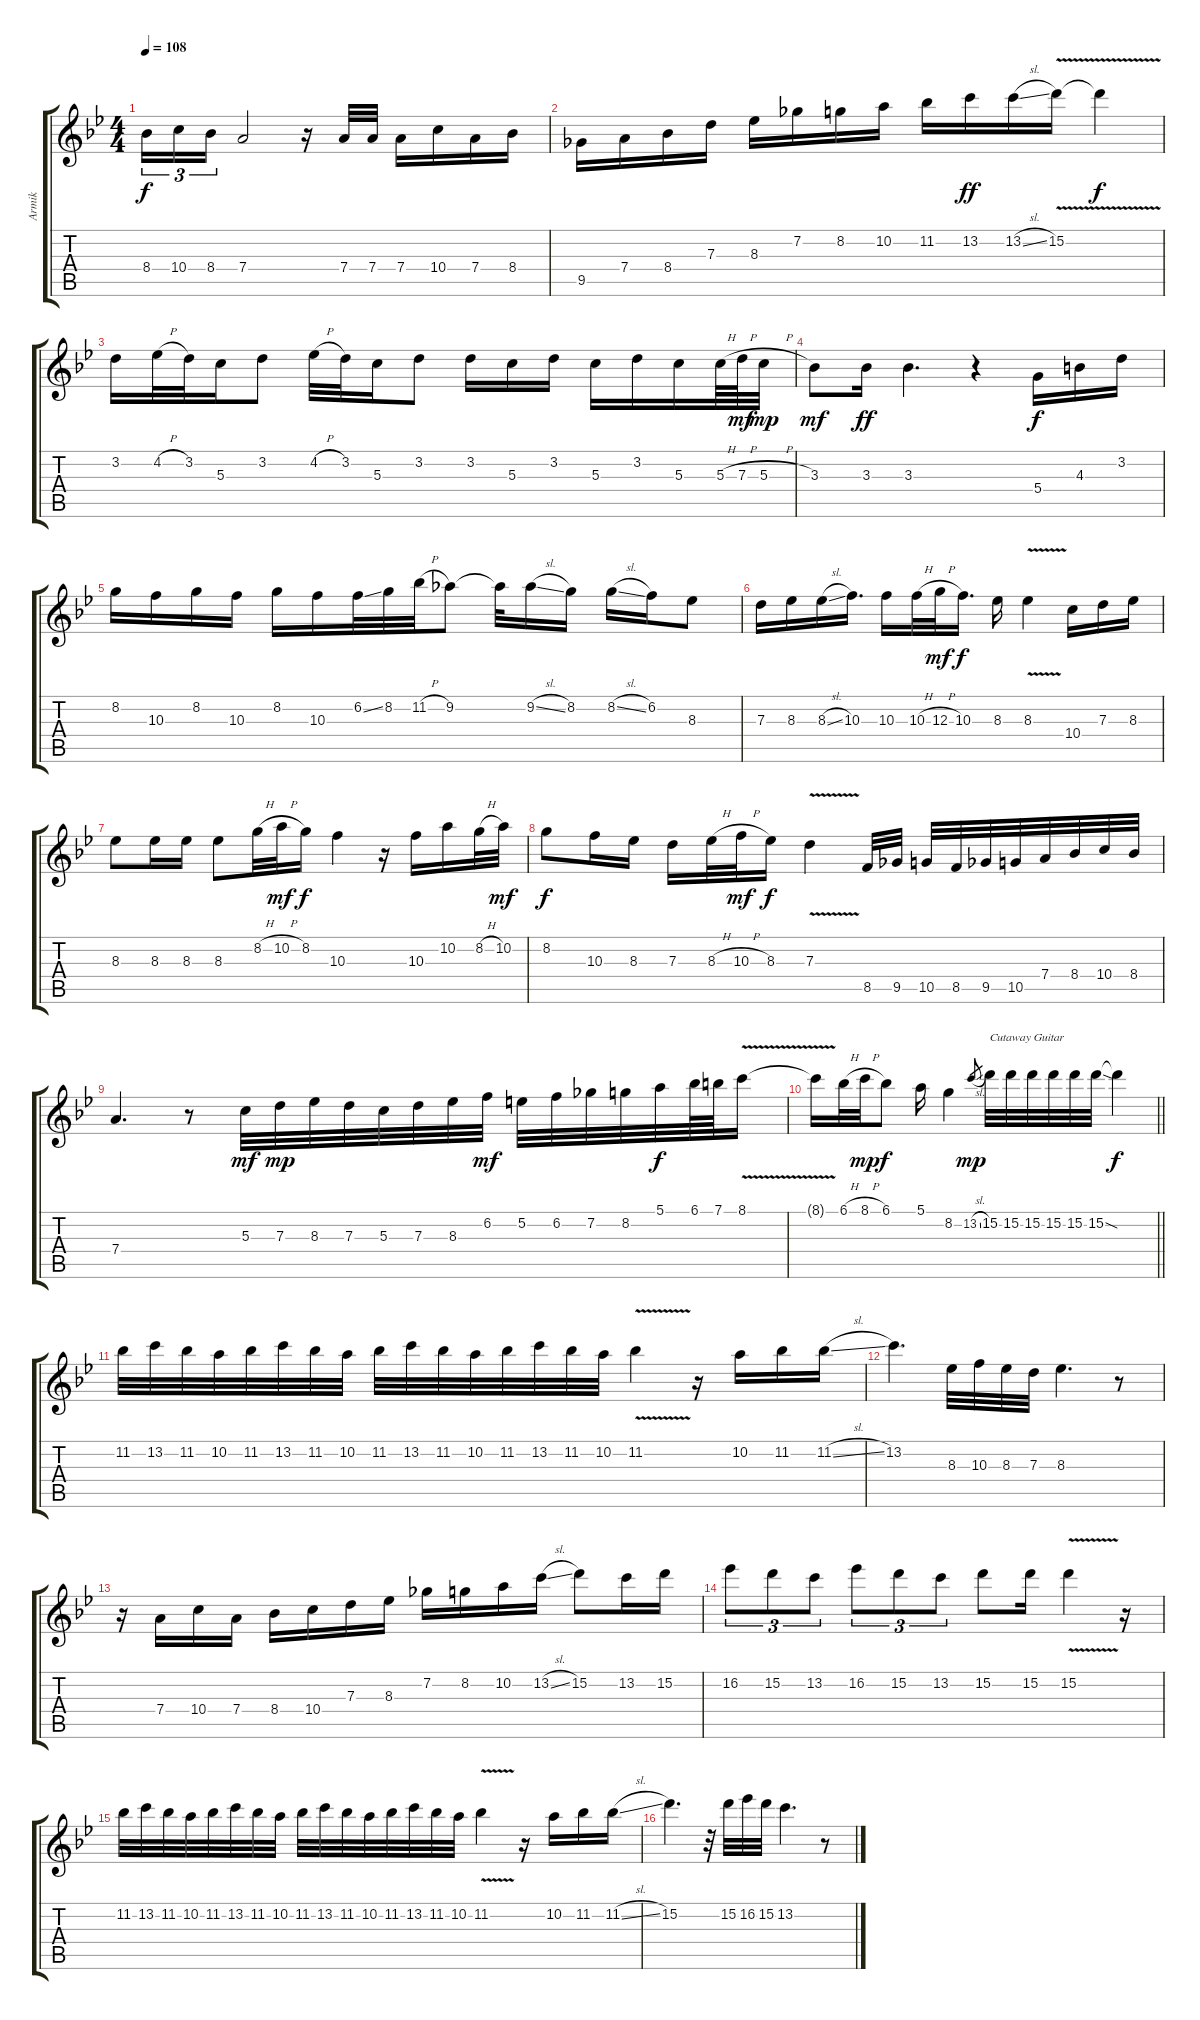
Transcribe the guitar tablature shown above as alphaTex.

\track ("Armik" "Armik") {instrument acousticguitarnylon}
\staff {score tabs}
\tuning (E4 B3 G3 D3 A2 E2) {hide}
\ts (4 4)
\tempo 108
\clef g2
\ks gminor
8.4.16{tu (3 2) dy f} 10.4.16{tu (3 2)} 8.4.16{tu (3 2)} 7.4.2 r.16 7.4.32 7.4.32 7.4.16 10.4.16 7.4.16 8.4.16 |
9.5.16 7.4.16 8.4.16 7.3.16 8.3.16 7.2.16 8.2.16 10.2.16 11.2.16 13.2.16{dy ff} 13.2{sl}.16 15.2{v}.16 15.2{t}.4{dy f} |
3.2.16 4.2{h}.32 3.2.32 5.3.16 3.2.8 4.2{h}.32 3.2.32 5.3.16 3.2.8 3.2.16 5.3.16 3.2.16 5.3.16 3.2.16 5.3.16 5.3{h}.64 7.3{h}.64{dy mf} 5.3{h}.32{dy mp} |
3.3.8{dy mf} 3.3.16{dy ff} 3.3.4{d} r.4 5.4.16{dy f} 4.3.16 3.2.16 |
8.2.16 10.3.16 8.2.16 10.3.16 8.2.16 10.3.16 6.2{ss}.32 8.2.32 11.2{h}.32 9.2.8 9.2{t}.32 9.2{sl}.16 8.2.16 8.2{sl}.16 6.2.16 8.3.8 |
7.3.16 8.3.16 8.3{sl}.16 10.3.16{d} 10.3.16 10.3{h}.32 12.3{h}.32{dy mf} 10.3.16{d dy f} 8.3.16 8.3{v}.4 10.4.16 7.3.16 8.3.16 |
8.3.8 8.3.16 8.3.16 8.3.8 8.2{h}.32 10.2{h}.32{dy mf} 8.2.16{dy f} 10.3.4 r.16 10.3.16 10.2.16 8.2{h}.32 10.2.32{dy mf} |
8.2.8{dy f} 10.3.16 8.3.16 7.3.16 8.3{h}.32 10.3{h}.32{dy mf} 8.3.16{dy f} 7.3{v}.4 8.5.32 9.5.32 10.5.32 8.5.32 9.5.32 10.5.32 7.4.32 8.4.32 10.4.32 8.4.32 |
7.4.4{d} r.8 5.3.32{dy mf} 7.3.32{dy mp} 8.3.32 7.3.32 5.3.32 7.3.32 8.3.32 6.2.32{dy mf} 5.2.32 6.2.32 7.2.32 8.2.32 5.1.32{dy f} 6.1.64 7.1.64 8.1{v}.16 |
\barLineRight lightlight
8.1{t}.16 6.1{h}.32 8.1{h}.32{dy mp} 6.1.8{dy f} 5.1.16 8.2.4 13.2{sl}.8{gr dy mp} 15.2.32{txt "Cutaway Guitar"} 15.2.32 15.2.32 15.2.32 15.2.32 15.2{sod}.32 15.2{t}.4{dy f} |
\section ("" "")
11.2.32 13.2.32 11.2.32 10.2.32 11.2.32 13.2.32 11.2.32 10.2.32 11.2.32 13.2.32 11.2.32 10.2.32 11.2.32 13.2.32 11.2.32 10.2.32 11.2{v}.4 r.16 10.2.16 11.2.16 11.2{sl}.16 |
13.2.4{d} 8.3.32 10.3.32 8.3.32 7.3.32 8.3.4{d} r.8 |
r.16 7.4.16 10.4.16 7.4.16 8.4.16 10.4.16 7.3.16 8.3.16 7.2.16 8.2.16 10.2.16 13.2{sl}.16 15.2.8 13.2.16 15.2.16 |
16.2.8{tu (3 2)} 15.2.8{tu (3 2)} 13.2.8{tu (3 2)} 16.2.8{tu (3 2)} 15.2.8{tu (3 2)} 13.2.8{tu (3 2)} 15.2.8 15.2.16 15.2{v}.4 r.16 |
11.2.32 13.2.32 11.2.32 10.2.32 11.2.32 13.2.32 11.2.32 10.2.32 11.2.32 13.2.32 11.2.32 10.2.32 11.2.32 13.2.32 11.2.32 10.2.32 11.2{v}.4 r.16 10.2.16 11.2.16 11.2{sl}.16 |
15.2.4{d} r.32 15.2.32 16.2.32 15.2.32 13.2.4{d} r.8
